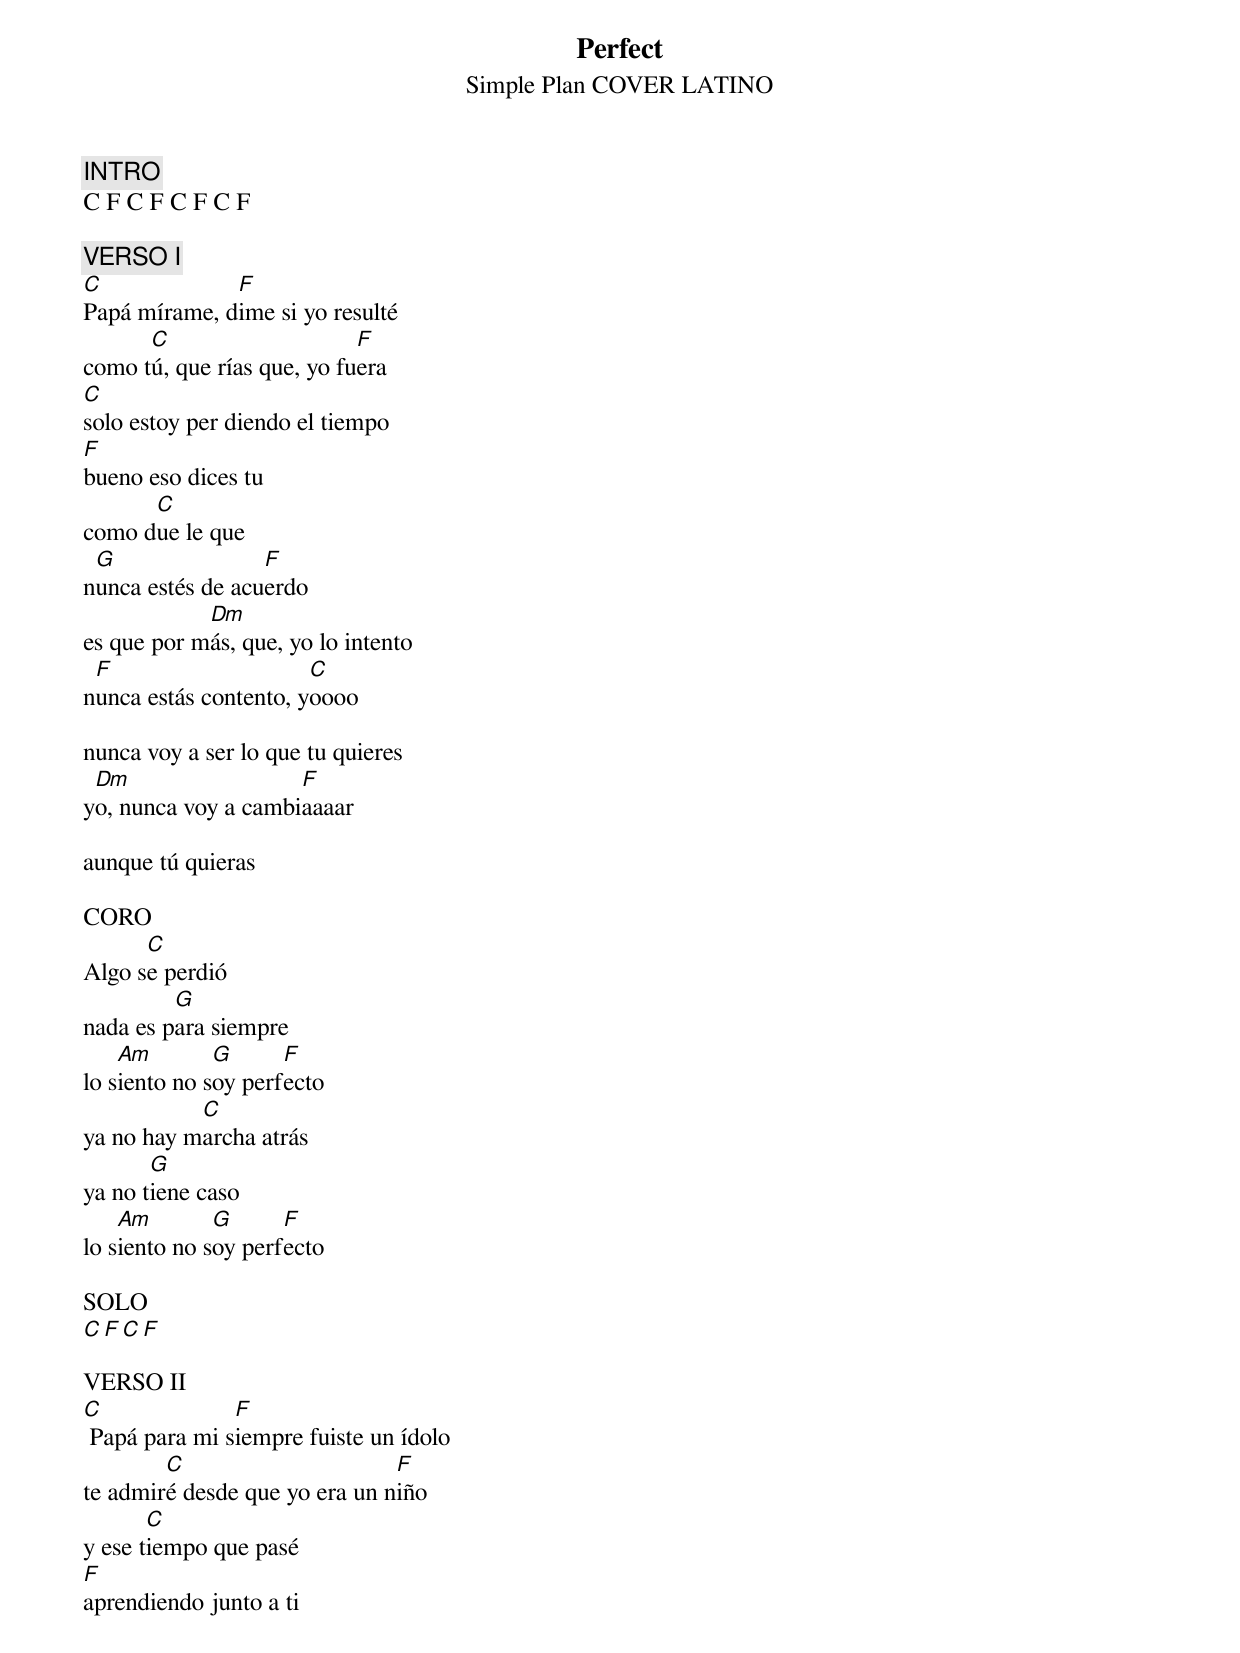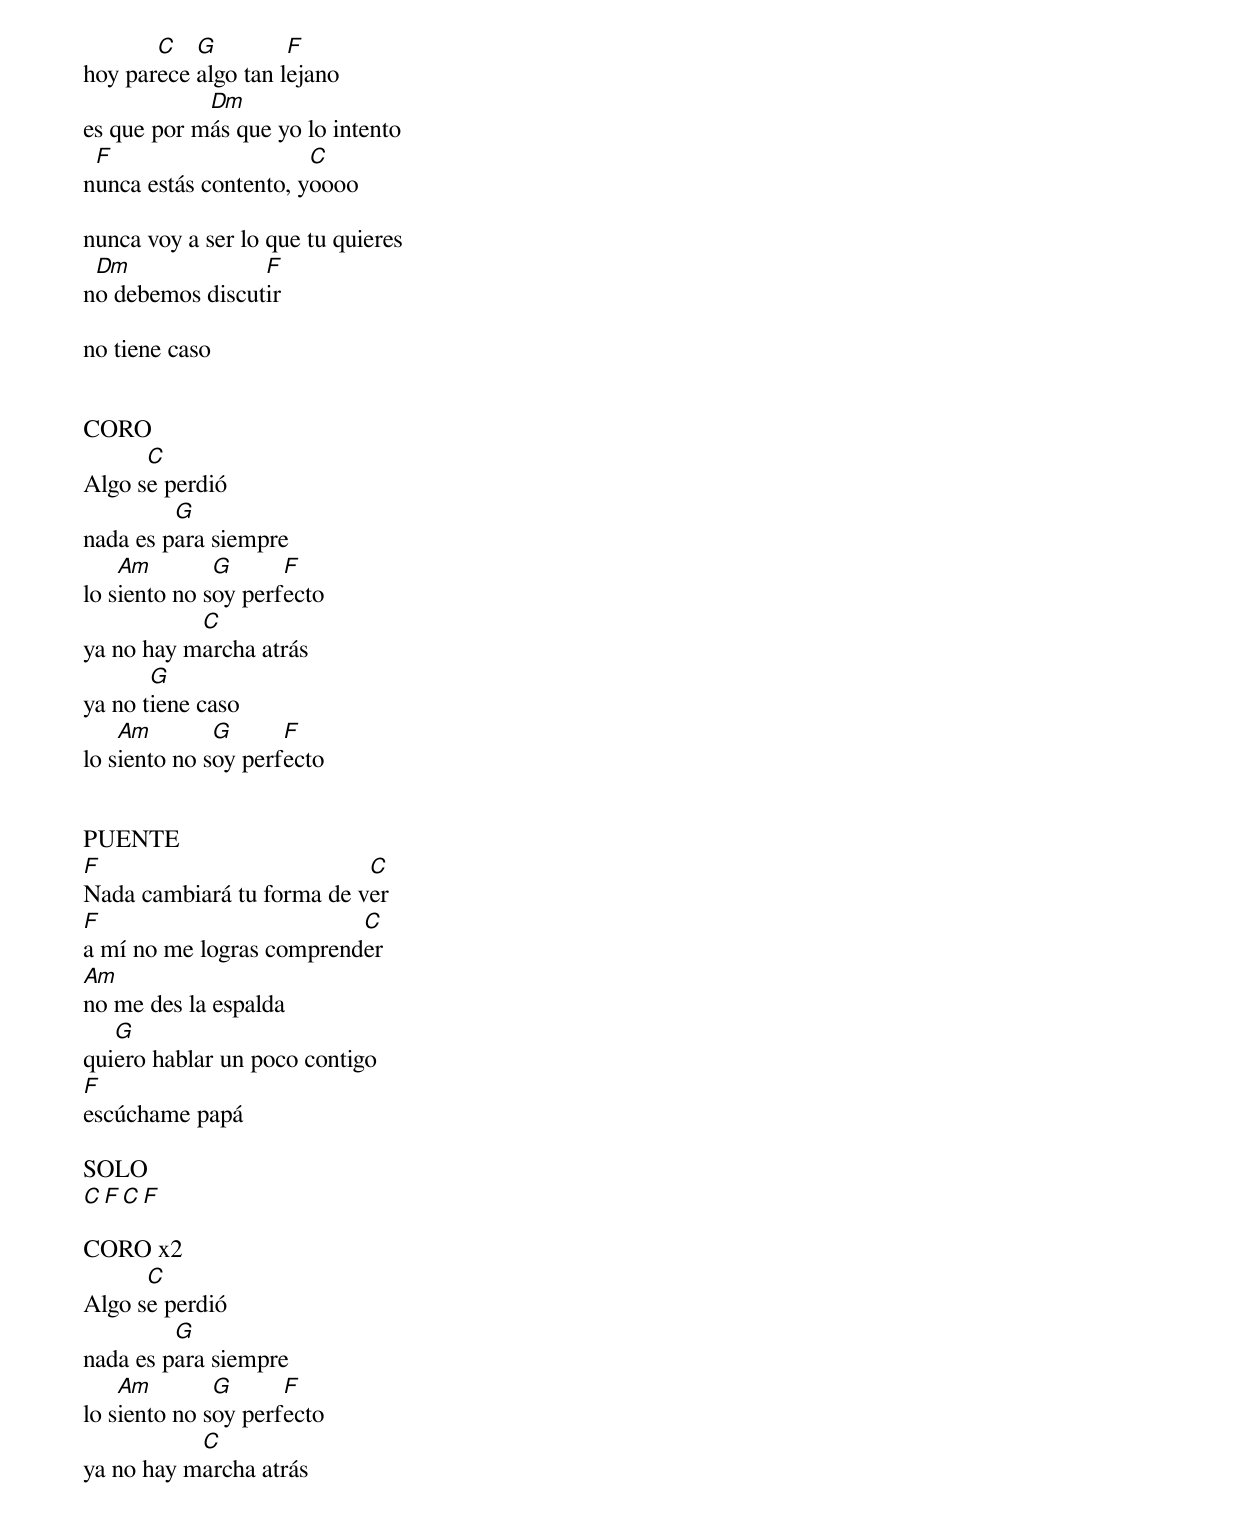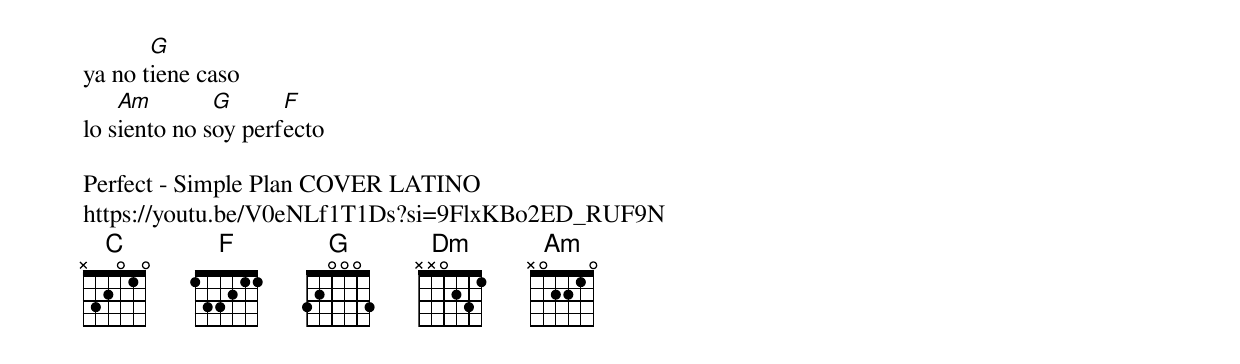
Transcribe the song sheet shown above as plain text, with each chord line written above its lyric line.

Perfect
Simple Plan COVER LATINO

INTRO
C F C F C F C F

VERSO I
C             F
Papá mírame, dime si yo resulté
      C                     F
como tú, que rías que, yo fuera
C
solo estoy per diendo el tiempo
F
bueno eso dices tu
      C
como due le que
 G                F
nunca estés de acuerdo
            Dm
es que por más, que, yo lo intento
 F                     C
nunca estás contento, yoooo

nunca voy a ser lo que tu quieres
 Dm                  F
yo, nunca voy a cambiaaaar

aunque tú quieras

CORO
      C
Algo se perdió
         G
nada es para siempre
    Am        G      F
lo siento no soy perfecto
           C
ya no hay marcha atrás
       G
ya no tiene caso
    Am        G      F
lo siento no soy perfecto

SOLO
C F C F

VERSO II
C              F
 Papá para mi siempre fuiste un ídolo
        C                      F
te admiré desde que yo era un niño
       C
y ese tiempo que pasé
F
aprendiendo junto a ti
       C   G         F
hoy parece algo tan lejano
            Dm
es que por más que yo lo intento
 F                     C
nunca estás contento, yoooo

nunca voy a ser lo que tu quieres
 Dm              F
no debemos discutir

no tiene caso


CORO
      C
Algo se perdió
         G
nada es para siempre
    Am        G      F
lo siento no soy perfecto
           C
ya no hay marcha atrás
       G
ya no tiene caso
    Am        G      F
lo siento no soy perfecto


PUENTE
F                          C
Nada cambiará tu forma de ver
F                         C
a mí no me logras comprender
Am
no me des la espalda
   G
quiero hablar un poco contigo
F
escúchame papá

SOLO
C F C F

CORO x2
      C
Algo se perdió
         G
nada es para siempre
    Am        G      F
lo siento no soy perfecto
           C
ya no hay marcha atrás
       G
ya no tiene caso
    Am        G      F
lo siento no soy perfecto

Perfect - Simple Plan COVER LATINO
https://youtu.be/V0eNLf1T1Ds?si=9FlxKBo2ED_RUF9N
